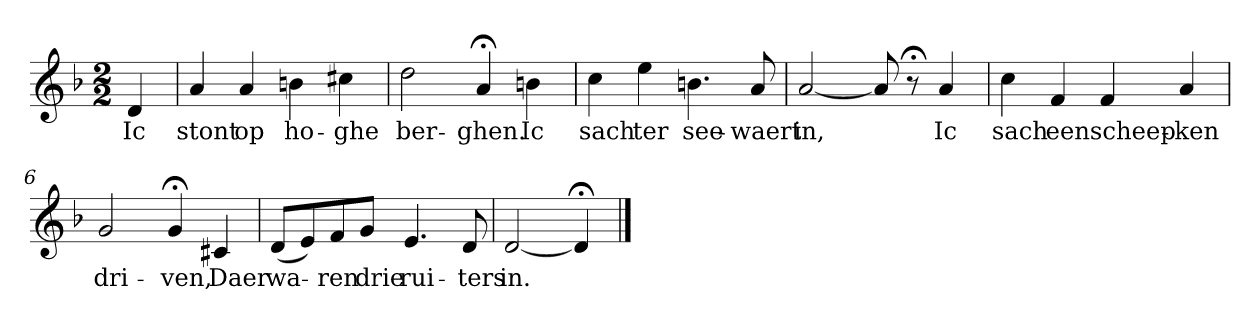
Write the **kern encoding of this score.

**kern	**text
*part1	*part1
*staff1	*staff1
*k[b-]	*
*d:	*
*M2/2	*
*MM120	*
=	=
4d	Ic
=1	=1
4a	stont
4a	op
4bn	ho-
4cc#X	-ghe
=2	=2
2dd	ber-
4a;<	-ghen.
4bn	Ic
=3	=3
4cc	sach
4ee	ter
4.bn	see-
8a	-waert
=4	=4
[2a	in,
8a]	.
8r;<	.
4a	Ic
=5	=5
4cc	sach
4f	een
4f	scheep-
4a	-ken
=6	=6
2g	dri-
4g;<	-ven,
4c#X	Daer
=7	=7
(8dL	wa-
8e)	.
8f	-ren
8gJ	drie
4.e	rui-
8d	-ters
=8	=8
[2d	in.
4d;<]	.
==	==
*-	*-
